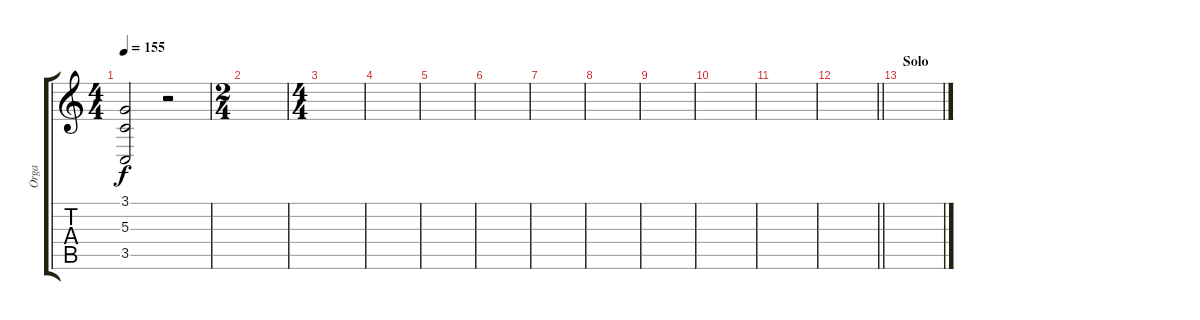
\track ("Orga" "Orga") {instrument synthbrass1}
\staff {score tabs}
\tuning (E4 B3 G3 D3 A2 E2) {hide}
\ts (4 4)
\tempo 155
\clef g2
\ks c
(3.1{t} 5.3{t} 3.5{t}).2{dy f} r.2 |
\ts (2 4)
|
\ts (4 4)
|
|
|
|
|
|
|
|
|
\barLineRight lightlight
|
\section ("" "Solo")
